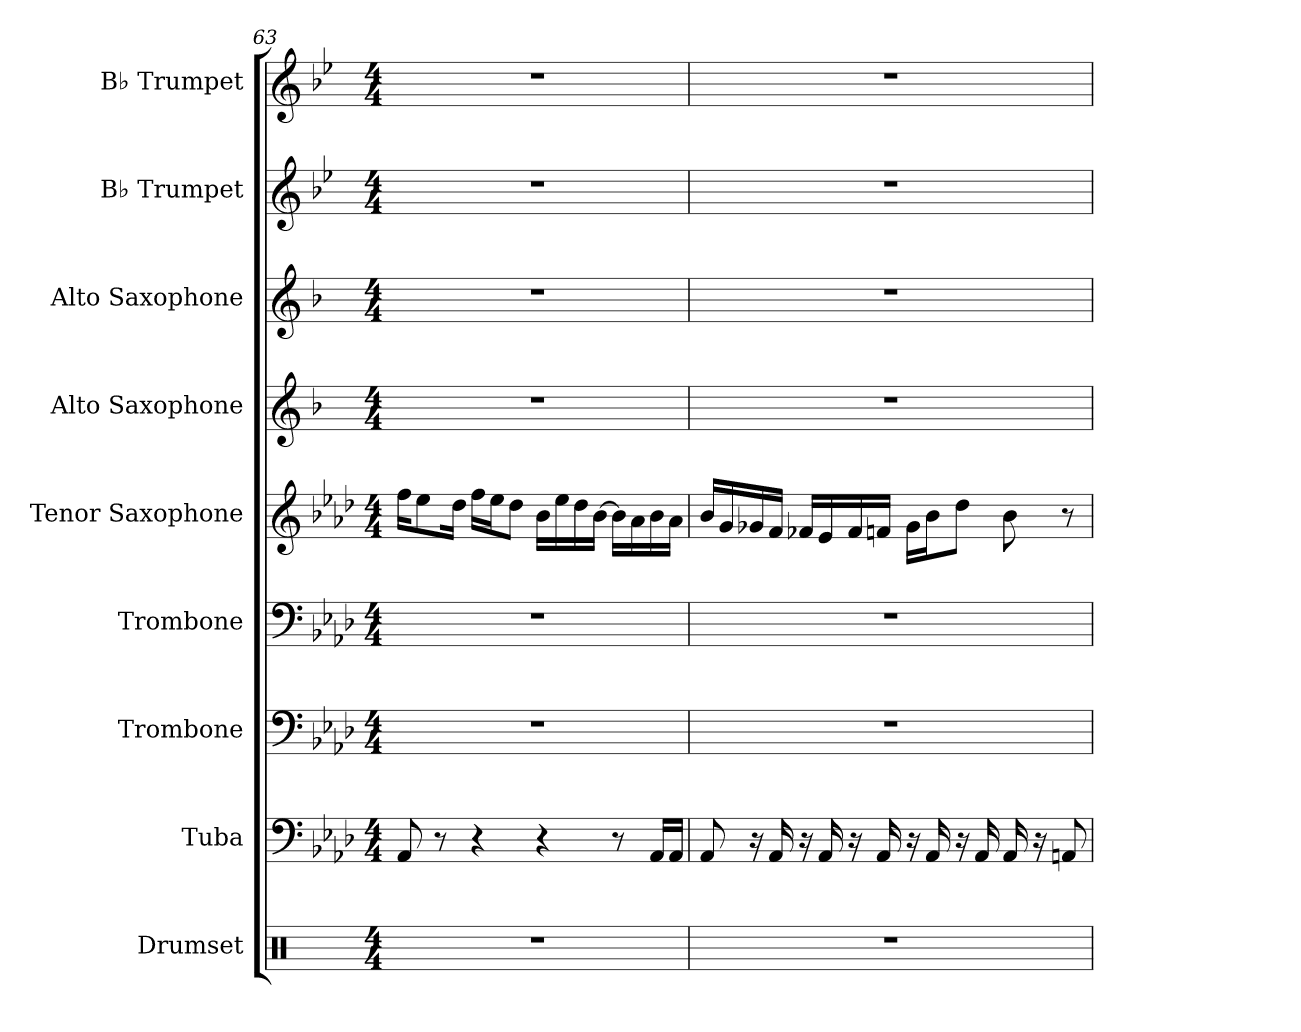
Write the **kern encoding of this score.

**kern	**kern	**kern	**kern	**kern	**kern	**kern	**kern	**kern
*part9	*part8	*part7	*part6	*part5	*part4	*part3	*part2	*part1
*staff9	*staff8	*staff7	*staff6	*staff5	*staff4	*staff3	*staff2	*staff1
*I"Drumset	*I"Tuba	*I"Trombone	*I"Trombone	*I"Tenor Saxophone	*I"Alto Saxophone	*I"Alto Saxophone	*I"B♭ Trumpet	*I"B♭ Trumpet
*I'D. Set	*I'Tba.	*I'Tbn.	*I'Tbn.	*I'T. Sax.	*I'A. Sax.	*I'A. Sax.	*I'B♭ Tpt.	*I'B♭ Tpt.
!!LO:PB:g=z
*clefX	*clefF4	*clefF4	*clefF4	*clefG2	*clefG2	*clefG2	*clefG2	*clefG2
*	*	*	*	*ITrd8c14	*ITrd5c9	*ITrd5c9	*ITrd1c2	*ITrd1c2
*k[]	*k[b-e-a-d-]	*k[b-e-a-d-]	*k[b-e-a-d-]	*k[b-e-a-d-]	*k[b-e-a-d-]	*k[b-e-a-d-]	*k[b-e-a-d-]	*k[b-e-a-d-]
*M4/4	*M4/4	*M4/4	*M4/4	*M4/4	*M4/4	*M4/4	*M4/4	*M4/4
=63	=63	=63	=63	=63	=63	=63	=63	=63
1r	8AA-/	1r	1r	16f\KL	1r	1r	1r	1r
.	.	.	.	8e-\	.	.	.	.
.	8r	.	.	.	.	.	.	.
.	.	.	.	16d-\Jk	.	.	.	.
.	4r	.	.	16f\LL	.	.	.	.
.	.	.	.	16e-\J	.	.	.	.
.	.	.	.	8d-\J	.	.	.	.
.	4r	.	.	16B-\LL	.	.	.	.
.	.	.	.	16e-\	.	.	.	.
.	.	.	.	16d-\	.	.	.	.
.	.	.	.	[16B-\JJ	.	.	.	.
.	8r	.	.	16B-\LL]	.	.	.	.
.	.	.	.	16A-\	.	.	.	.
.	16AA-/LL	.	.	16B-\	.	.	.	.
.	16AA-/JJ	.	.	16A-\JJ	.	.	.	.
=64	=64	=64	=64	=64	=64	=64	=64	=64
1r	8AA-/	1r	1r	16B-/LL	1r	1r	1r	1r
.	.	.	.	16G/	.	.	.	.
.	16r	.	.	16G-X/	.	.	.	.
.	16AA-/	.	.	16F/JJ	.	.	.	.
.	16r	.	.	16F-X/LL	.	.	.	.
.	16AA-/	.	.	16E-/	.	.	.	.
.	16r	.	.	16F-/	.	.	.	.
.	16AA-/	.	.	16Fn/JJ	.	.	.	.
.	16r	.	.	16G-\LL	.	.	.	.
.	16AA-/	.	.	16B-\J	.	.	.	.
.	16r	.	.	8d-\J	.	.	.	.
.	16AA-/	.	.	.	.	.	.	.
.	16AA-/	.	.	8B-\	.	.	.	.
.	16r	.	.	.	.	.	.	.
.	8AAn/	.	.	8r	.	.	.	.
=	=	=	=	=	=	=	=	=
*-	*-	*-	*-	*-	*-	*-	*-	*-
